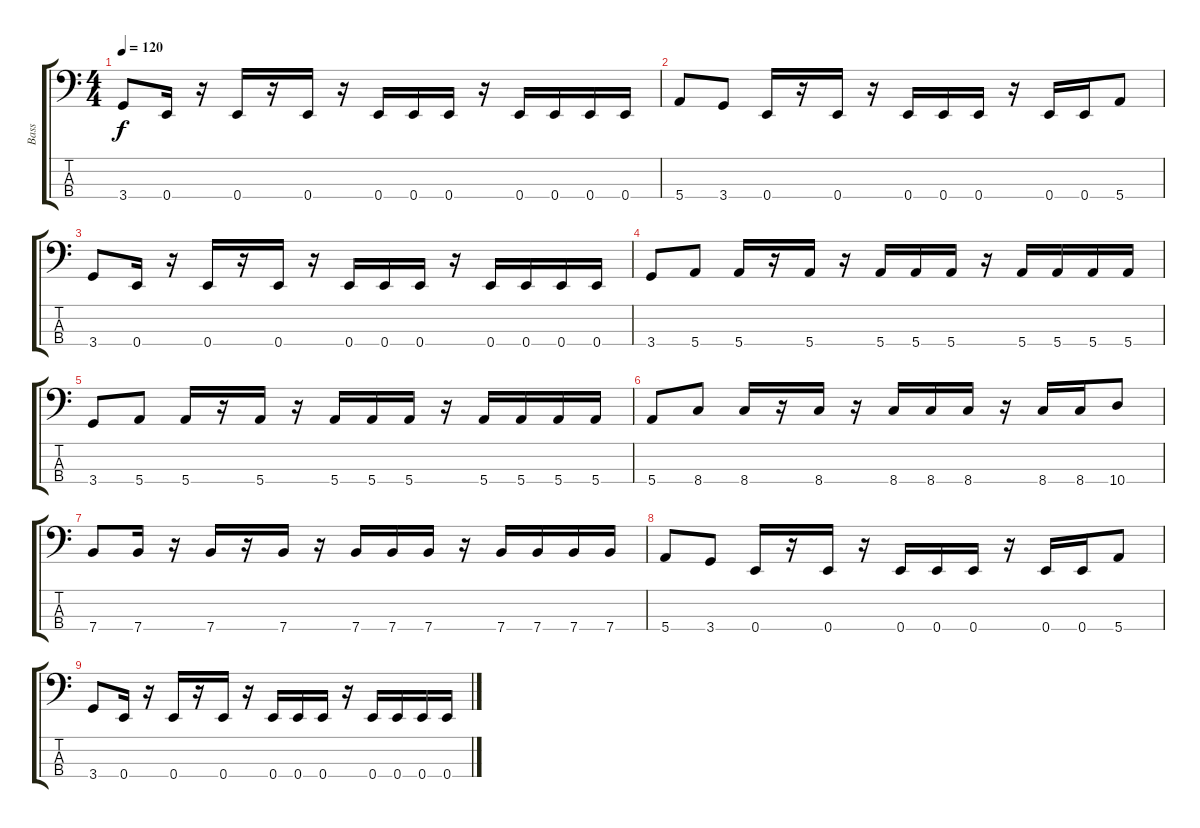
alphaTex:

\track ("Bass" "Bass") {instrument electricbasspick}
\staff {score tabs}
\tuning (G2 D2 A1 E1) {hide}
\ts (4 4)
\tempo 120
\clef f4
\ks c
3.4.8{dy f} 0.4.16 r.16 0.4.16 r.16 0.4.16 r.16 0.4.16 0.4.16 0.4.16 r.16 0.4.16 0.4.16 0.4.16 0.4.16 |
5.4.8 3.4.8 0.4.16 r.16 0.4.16 r.16 0.4.16 0.4.16 0.4.16 r.16 0.4.16 0.4.16 5.4.8 |
3.4.8 0.4.16 r.16 0.4.16 r.16 0.4.16 r.16 0.4.16 0.4.16 0.4.16 r.16 0.4.16 0.4.16 0.4.16 0.4.16 |
3.4.8 5.4.8 5.4.16 r.16 5.4.16 r.16 5.4.16 5.4.16 5.4.16 r.16 5.4.16 5.4.16 5.4.16 5.4.16 |
3.4.8 5.4.8 5.4.16 r.16 5.4.16 r.16 5.4.16 5.4.16 5.4.16 r.16 5.4.16 5.4.16 5.4.16 5.4.16 |
5.4.8 8.4.8 8.4.16 r.16 8.4.16 r.16 8.4.16 8.4.16 8.4.16 r.16 8.4.16 8.4.16 10.4.8 |
7.4.8 7.4.16 r.16 7.4.16 r.16 7.4.16 r.16 7.4.16 7.4.16 7.4.16 r.16 7.4.16 7.4.16 7.4.16 7.4.16 |
5.4.8 3.4.8 0.4.16 r.16 0.4.16 r.16 0.4.16 0.4.16 0.4.16 r.16 0.4.16 0.4.16 5.4.8 |
3.4.8 0.4.16 r.16 0.4.16 r.16 0.4.16 r.16 0.4.16 0.4.16 0.4.16 r.16 0.4.16 0.4.16 0.4.16 0.4.16
